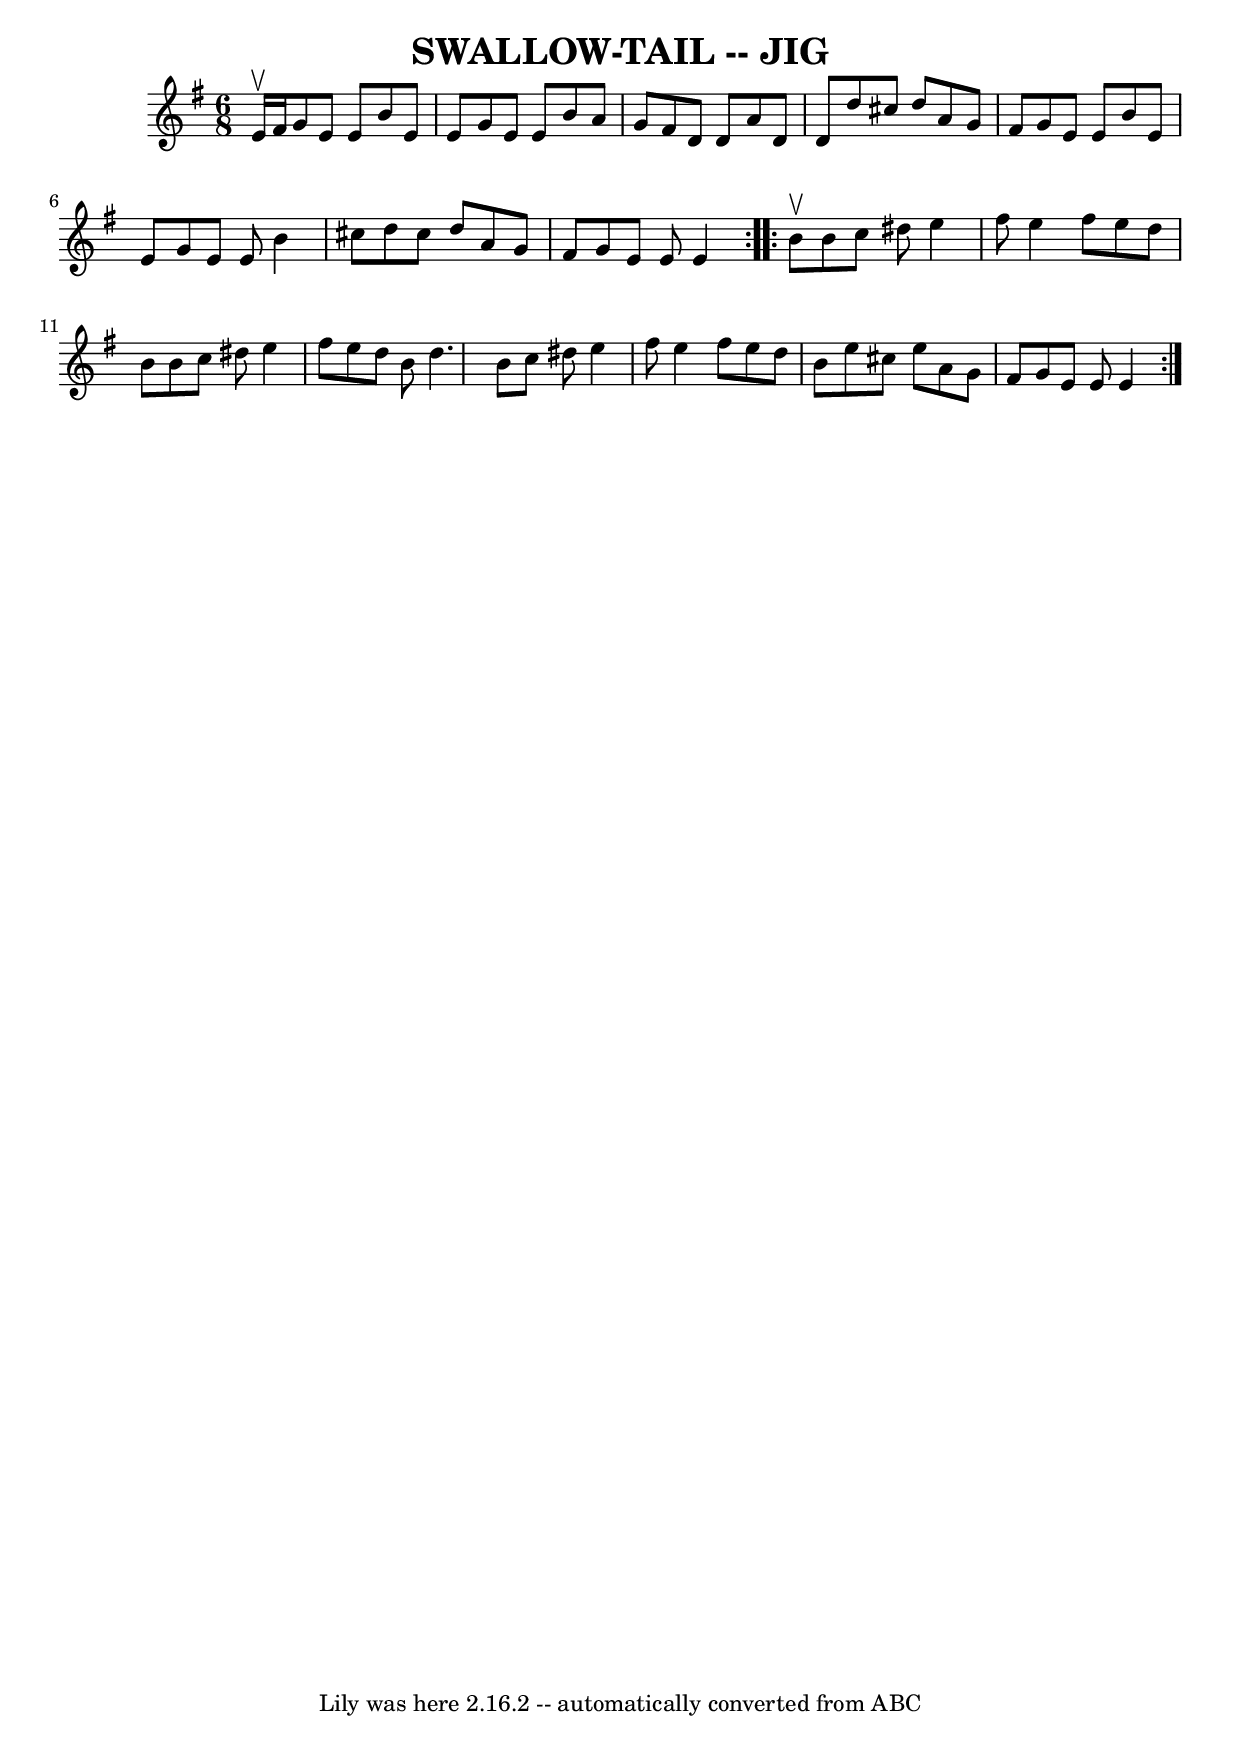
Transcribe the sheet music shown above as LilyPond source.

\version "2.16.2"
\include "Mammoth.ily"
\header {
  %% book = "Ryan's Mammoth Collection of Fiddle Tunes"
  crossRefNumber = "1"
  footnotes = ""
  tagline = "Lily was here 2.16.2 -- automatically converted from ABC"
  title = "SWALLOW-TAIL -- JIG"

}
voicedefault =  {



  \repeat volta 2 {

    \time 6/8 
    \key e \minor     e'16^\upbow fis'16         |
    g'8 e'8         e'8 b'8 e'8 e'8     |
    g'8 e'8 e'8 b'8 a'8 g'8    |
    fis'8 d'8 d'8 a'8 d'8 d'8    |
    d''8         cis''8 d''8 a'8 g'8 fis'8         |
    g'8 e'8 e'8         b'8 e'8 e'8     |
    g'8 e'8 e'8 b'4 cis''8    |
         d''8 cis''8 d''8 a'8 g'8 fis'8     |
    g'8 e'8 e'8  
    e'4    
  }     
  \repeat volta 2 {     b'8^\upbow        |
    b'8 c''8         dis''8 e''4 fis''8     |
    e''4 fis''8 e''8 d''8 b'8     |
    b'8 c''8 dis''8 e''4 fis''8    |
    e''8 d''8        b'8 d''4.         |
    b'8 c''8 dis''8 e''4 fis''8     |
    e''4 fis''8 e''8 d''8 b'8    |
    e''8 cis''8        e''8 a'8 g'8 fis'8     |
    g'8 e'8 e'8 e'4    
  }   

}

\score{
  <<

    \context Staff="default"
    {
      \voicedefault 
      
    }

  >>
  \layout {
    
  }
  \midi {
  }

}
